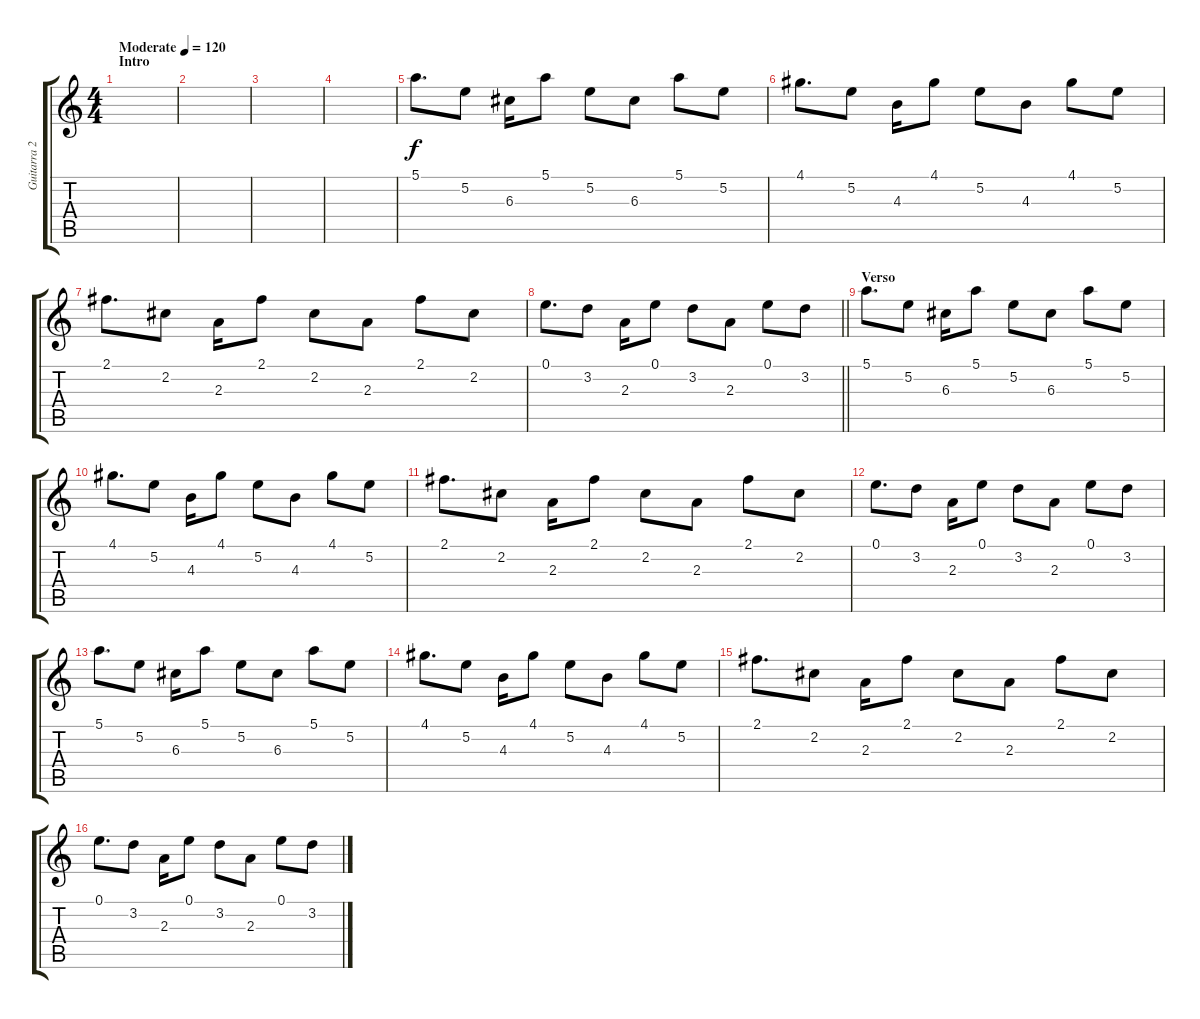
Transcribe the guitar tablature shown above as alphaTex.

\track ("Guitarra 2" "Guitarra 2") {instrument acousticguitarsteel}
\staff {score tabs}
\tuning (E4 B3 G3 D3 A2 E2) {hide}
\ts (4 4)
\section ("" "Intro")
\tempo (120 "Moderate")
\clef g2
\ks c
|
|
|
|
5.1.8{d} 5.2.8 6.3.16 5.1.8 5.2.8 6.3.8 5.1.8 5.2.8 |
4.1.8{d} 5.2.8 4.3.16 4.1.8 5.2.8 4.3.8 4.1.8 5.2.8 |
2.1.8{d} 2.2.8 2.3.16 2.1.8 2.2.8 2.3.8 2.1.8 2.2.8 |
\barLineRight lightlight
0.1.8{d} 3.2.8 2.3.16 0.1.8 3.2.8 2.3.8 0.1.8 3.2.8 |
\section ("" "Verso")
5.1.8{d} 5.2.8 6.3.16 5.1.8 5.2.8 6.3.8 5.1.8 5.2.8 |
4.1.8{d} 5.2.8 4.3.16 4.1.8 5.2.8 4.3.8 4.1.8 5.2.8 |
2.1.8{d} 2.2.8 2.3.16 2.1.8 2.2.8 2.3.8 2.1.8 2.2.8 |
0.1.8{d} 3.2.8 2.3.16 0.1.8 3.2.8 2.3.8 0.1.8 3.2.8 |
5.1.8{d} 5.2.8 6.3.16 5.1.8 5.2.8 6.3.8 5.1.8 5.2.8 |
4.1.8{d} 5.2.8 4.3.16 4.1.8 5.2.8 4.3.8 4.1.8 5.2.8 |
2.1.8{d} 2.2.8 2.3.16 2.1.8 2.2.8 2.3.8 2.1.8 2.2.8 |
0.1.8{d} 3.2.8 2.3.16 0.1.8 3.2.8 2.3.8 0.1.8 3.2.8
